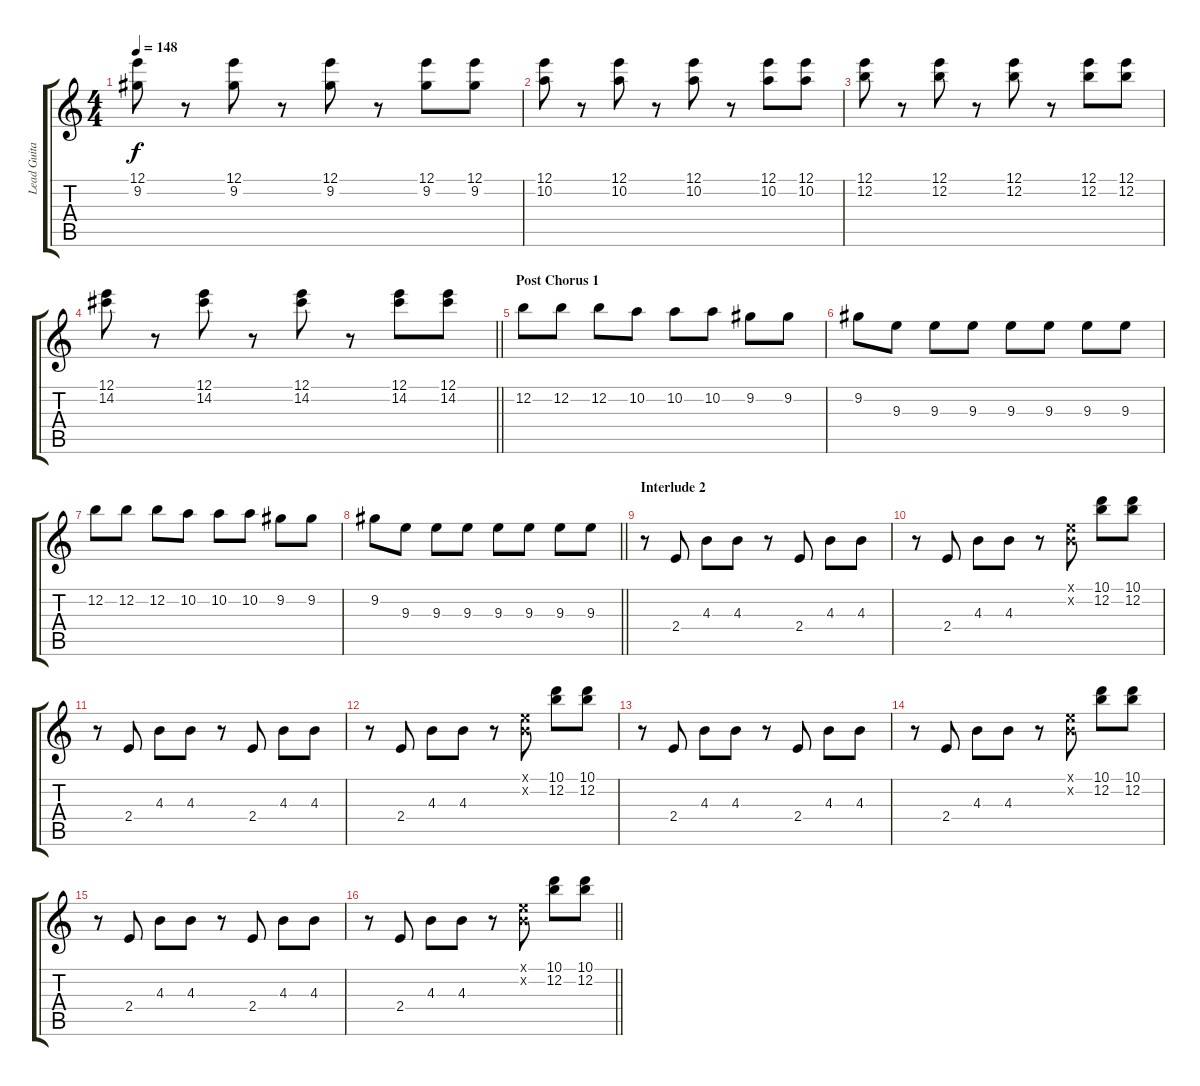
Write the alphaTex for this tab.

\track ("Lead Guitar (Chris Urbanowicz)" "Lead Guita") {instrument overdrivenguitar}
\staff {score tabs}
\tuning (E4 B3 G3 D3 A2 E2) {hide}
\ts (4 4)
\tempo 148
\clef g2
\ks c
(12.1 9.2).8{dy f} r.8 (12.1 9.2).8 r.8 (12.1 9.2).8 r.8 (12.1 9.2).8 (12.1 9.2).8 |
(12.1 10.2).8 r.8 (12.1 10.2).8 r.8 (12.1 10.2).8 r.8 (12.1 10.2).8 (12.1 10.2).8 |
(12.1 12.2).8 r.8 (12.1 12.2).8 r.8 (12.1 12.2).8 r.8 (12.1 12.2).8 (12.1 12.2).8 |
\barLineRight lightlight
(12.1 14.2).8 r.8 (12.1 14.2).8 r.8 (12.1 14.2).8 r.8 (12.1 14.2).8 (12.1 14.2).8 |
\section ("" "Post Chorus 1")
12.2.8 12.2.8 12.2.8 10.2.8 10.2.8 10.2.8 9.2.8 9.2.8 |
9.2.8 9.3.8 9.3.8 9.3.8 9.3.8 9.3.8 9.3.8 9.3.8 |
12.2.8 12.2.8 12.2.8 10.2.8 10.2.8 10.2.8 9.2.8 9.2.8 |
\barLineRight lightlight
9.2.8 9.3.8 9.3.8 9.3.8 9.3.8 9.3.8 9.3.8 9.3.8 |
\section ("" "Interlude 2")
r.8 2.4.8 4.3.8 4.3.8 r.8 2.4.8 4.3.8 4.3.8 |
r.8 2.4.8 4.3.8 4.3.8 r.8 (0.1{x} 0.2{x}).8 (10.1 12.2).8 (10.1 12.2).8 |
r.8 2.4.8 4.3.8 4.3.8 r.8 2.4.8 4.3.8 4.3.8 |
r.8 2.4.8 4.3.8 4.3.8 r.8 (0.1{x} 0.2{x}).8 (10.1 12.2).8 (10.1 12.2).8 |
r.8 2.4.8 4.3.8 4.3.8 r.8 2.4.8 4.3.8 4.3.8 |
r.8 2.4.8 4.3.8 4.3.8 r.8 (0.1{x} 0.2{x}).8 (10.1 12.2).8 (10.1 12.2).8 |
r.8 2.4.8 4.3.8 4.3.8 r.8 2.4.8 4.3.8 4.3.8 |
\barLineRight lightlight
r.8 2.4.8 4.3.8 4.3.8 r.8 (0.1{x} 0.2{x}).8 (10.1 12.2).8 (10.1 12.2).8
